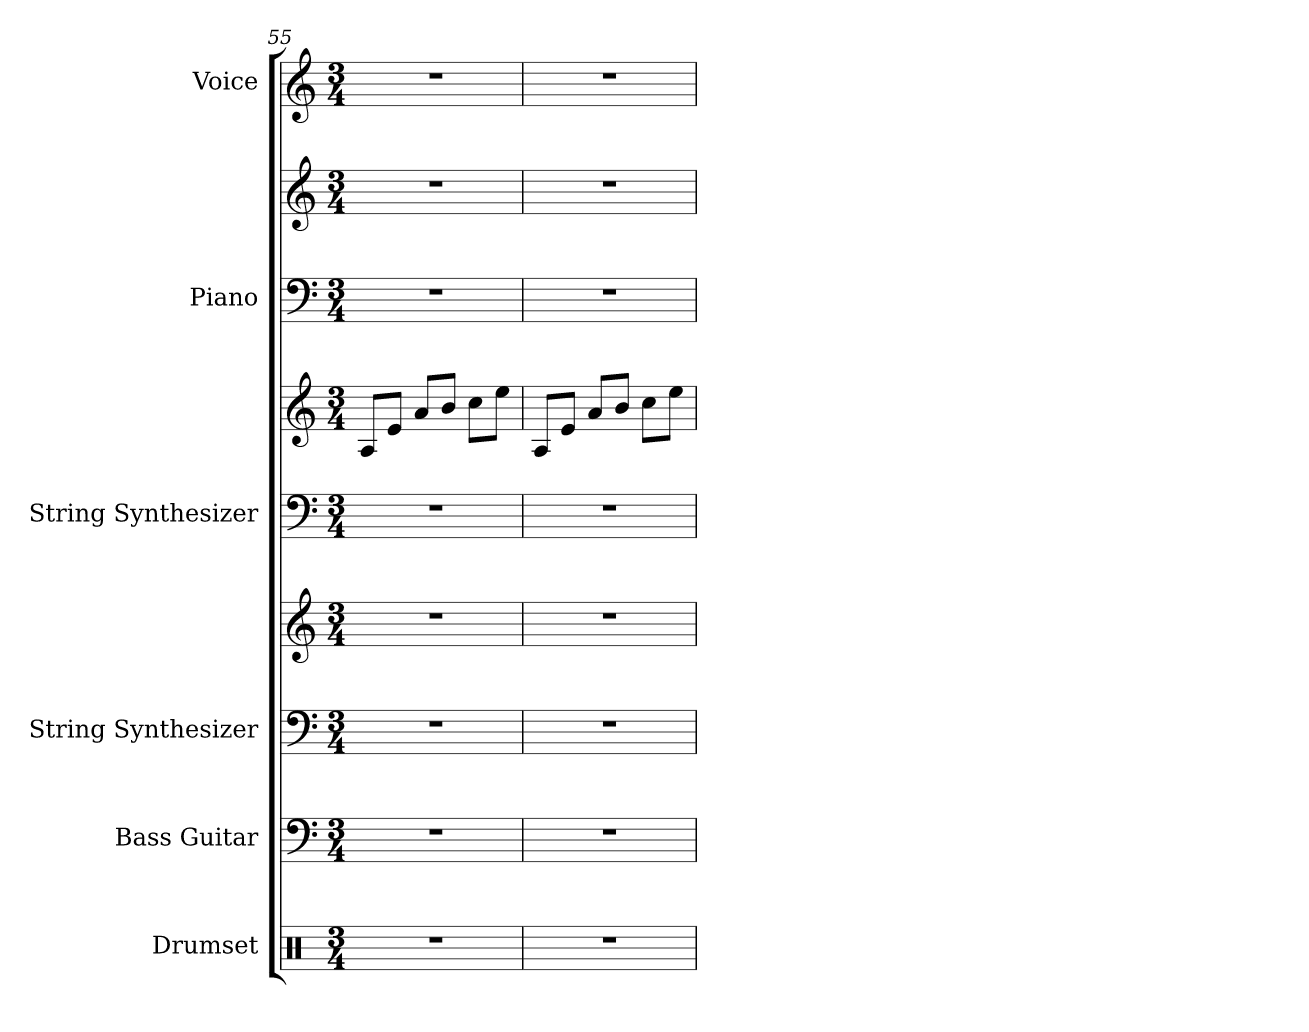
**kern	**kern	**kern	**kern	**kern	**kern	**kern	**kern	**kern
*part6	*part5	*part4	*part4	*part3	*part3	*part2	*part2	*part1
*staff9	*staff8	*staff7	*staff6	*staff5	*staff4	*staff3	*staff2	*staff1
*I"Drumset	*I"Bass Guitar	*I"String Synthesizer	*	*I"String Synthesizer	*	*I"Piano	*	*I"Voice
*I'D. Set	*I'B. Guit.	*I'Synth.	*	*I'Synth.	*	*I'Pno.	*	*I'Vo.
*clefX	*clefF4	*clefF4	*clefG2	*clefF4	*clefG2	*clefF4	*clefG2	*clefG2
*	*ITrd7c12	*	*	*	*	*	*	*
*k[]	*k[]	*k[]	*k[]	*k[]	*k[]	*k[]	*k[]	*k[]
*M3/4	*M3/4	*M3/4	*M3/4	*M3/4	*M3/4	*M3/4	*M3/4	*M3/4
=55	=55	=55	=55	=55	=55	=55	=55	=55
2.r	2.r	2.r	2.r	2.r	8A/L	2.r	2.r	2.r
.	.	.	.	.	8e/J	.	.	.
.	.	.	.	.	8a/L	.	.	.
.	.	.	.	.	8b/J	.	.	.
.	.	.	.	.	8cc\L	.	.	.
.	.	.	.	.	8ee\J	.	.	.
=56	=56	=56	=56	=56	=56	=56	=56	=56
2.r	2.r	2.r	2.r	2.r	8A/L	2.r	2.r	2.r
.	.	.	.	.	8e/J	.	.	.
.	.	.	.	.	8a/L	.	.	.
.	.	.	.	.	8b/J	.	.	.
.	.	.	.	.	8cc\L	.	.	.
.	.	.	.	.	8ee\J	.	.	.
=	=	=	=	=	=	=	=	=
*-	*-	*-	*-	*-	*-	*-	*-	*-
